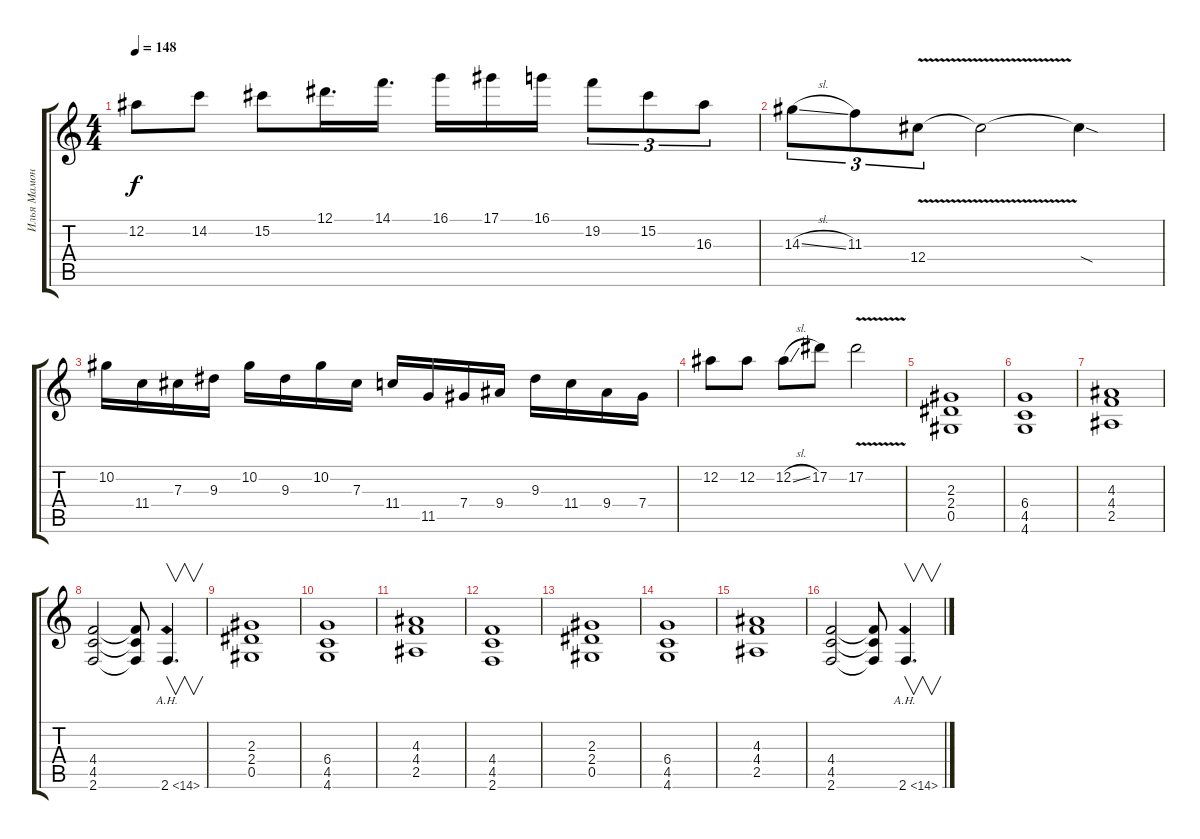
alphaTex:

\track ("Илья Мамонтов" "Илья Мамон") {instrument distortionguitar}
\staff {score tabs}
\tuning (Eb4 Bb3 Gb3 Db3 Ab2 Eb2) {hide}
\ts (4 4)
\tempo 148
\clef g2
\ks c
12.2{t}.8{dy f} 14.2.8 15.2.8 12.1.16{d} 14.1.16{d} 16.1.16 17.1.16 16.1.16 19.2.8{tu (3 2)} 15.2.8{tu (3 2)} 16.3.8{tu (3 2)} |
14.3{sl}.8{tu (3 2)} 11.3.8{tu (3 2)} 12.4{v}.8{tu (3 2)} 12.4{t}.2 12.4{sod t}.4 |
10.2.16 11.4.16 7.3.16 9.3.16 10.2.16 9.3.16 10.2.16 7.3.16 11.4.16 11.5.16 7.4.16 9.4.16 9.3.16 11.4.16 9.4.16 7.4.16 |
12.2.8 12.2.8 12.2{sl}.8 17.2.8 17.2{v}.2 |
(2.3 2.4 0.5).1{volume 12} |
(6.4 4.5 4.6).1 |
(4.3 4.4 2.5).1 |
(4.4 4.5 2.6).2 (4.4{t} 4.5{t} 2.6{t}).8 2.6{ah 12}.4{v d instrument guitarharmonics} |
(2.3 2.4 0.5).1{instrument distortionguitar} |
(6.4 4.5 4.6).1 |
(4.3 4.4 2.5).1 |
(4.4 4.5 2.6).1 |
(2.3 2.4 0.5).1 |
(6.4 4.5 4.6).1 |
(4.3 4.4 2.5).1 |
(4.4 4.5 2.6).2 (4.4{t} 4.5{t} 2.6{t}).8 2.6{ah 12}.4{v d instrument guitarharmonics}
